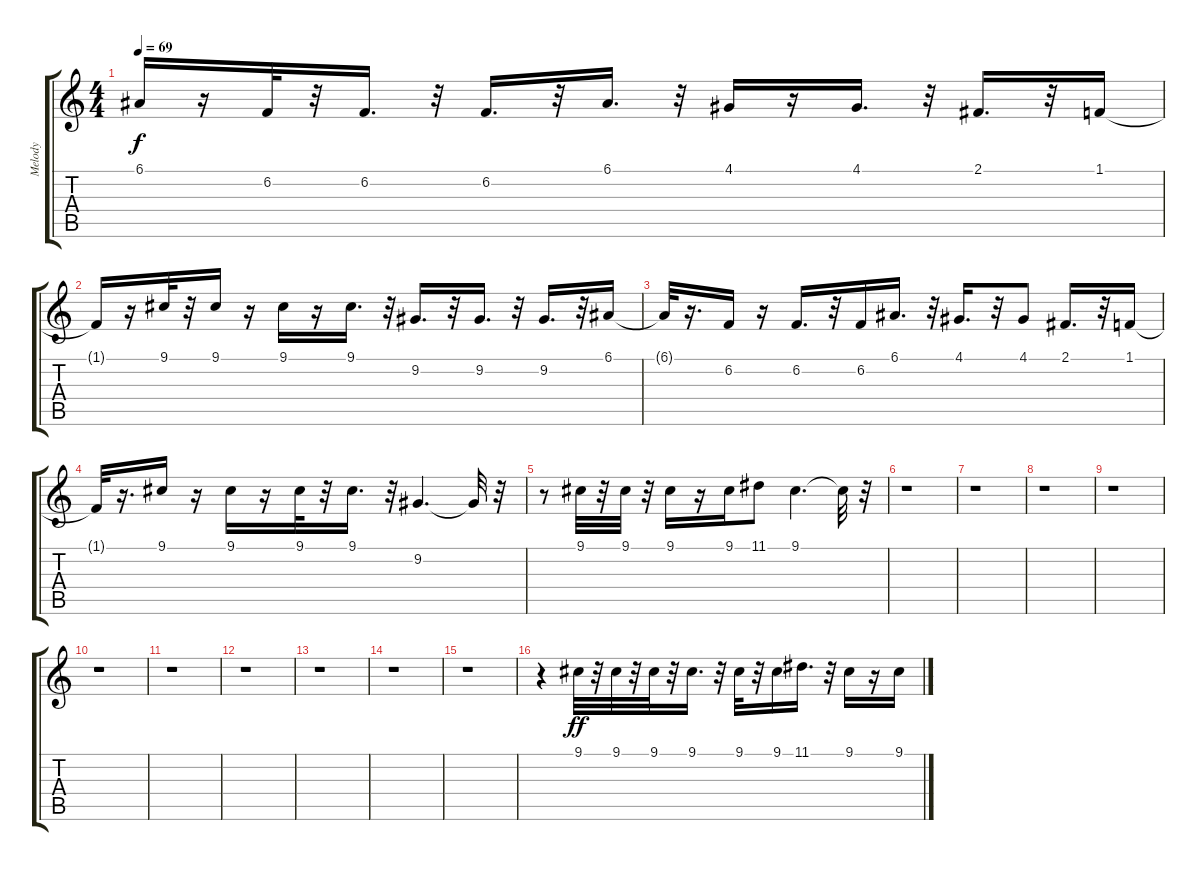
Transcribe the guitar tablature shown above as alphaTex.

\track ("Melody" "Melody") {instrument clarinet}
\staff {score tabs}
\tuning (E4 B3 G3 D3 A2 E2) {hide}
\ts (4 4)
\tempo 69
\clef g2
\ks c
6.1{t}.16{dy f} r.16 6.2.32 r.32 6.2.16{d} r.32 6.2.16{d} r.32 6.1.16{d} r.32 4.1.16 r.16 4.1.16{d} r.32 2.1.16{d} r.32 1.1.16 |
1.1{t}.16 r.16 9.1.32 r.32 9.1.16 r.16 9.1.16 r.16 9.1.16{d} r.32 9.2.16{d} r.32 9.2.16{d} r.32 9.2.16{d} r.32 6.1.16 |
6.1{t}.32 r.16{d} 6.2.16 r.16 6.2.16{d} r.32 6.2.16 6.1.16{d} r.32 4.1.16{d} r.32 4.1.8 2.1.16{d} r.32 1.1.16 |
1.1{t}.32 r.16{d} 9.1.16 r.16 9.1.16 r.16 9.1.32 r.32 9.1.16{d} r.32 9.2.4{d} 9.2{t}.32 r.32 |
r.8 9.1.32 r.32 9.1.32 r.32 9.1.16 r.16 9.1.16 11.1.8 9.1.4{d} 9.1{t}.32 r.32 |
r.1 |
r.1 |
r.1 |
r.1 |
r.1 |
r.1 |
r.1 |
r.1 |
r.1 |
r.1 |
r.4 9.1.32{dy ff} r.32 9.1.32 r.32 9.1.32 r.32 9.1.16{d} r.32 9.1.32 r.32 9.1.16 11.1.16{d} r.32 9.1.16 r.16 9.1.16
